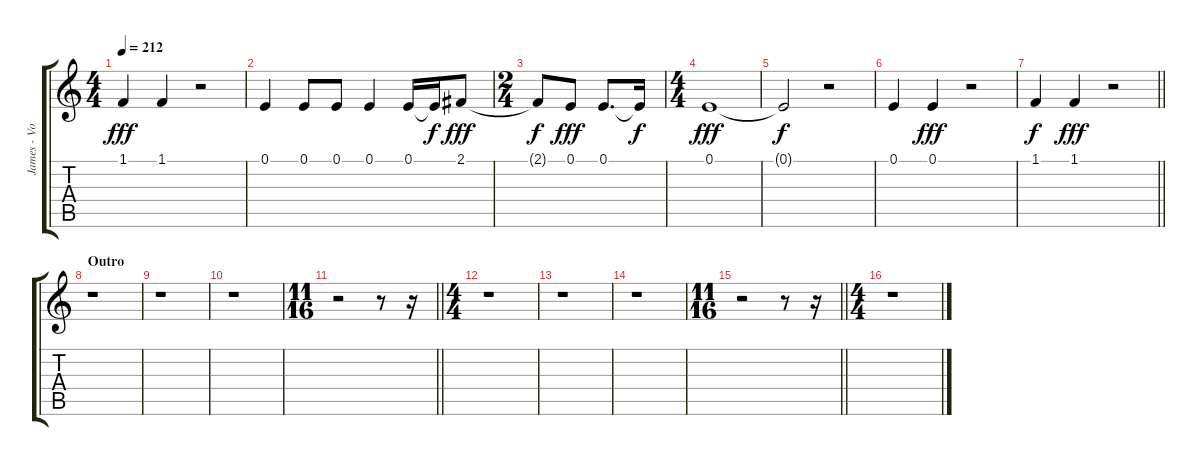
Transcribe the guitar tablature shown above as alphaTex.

\track ("James - Vocals" "James - Vo") {instrument lead6voice}
\staff {score tabs}
\tuning (E4 B3 G3 D3 A2 E2) {hide}
\ts (4 4)
\tempo 212
\clef g2
\ks c
1.1.4{dy fff} 1.1.4 r.2 |
0.1.4 0.1.8 0.1.8 0.1.4 0.1.16 0.1{t}.16{dy f} 2.1.8{dy fff} |
\ts (2 4)
2.1{t}.8{dy f} 0.1.8{dy fff} 0.1.8{d} 0.1{t}.16{dy f} |
\ts (4 4)
0.1.1{dy fff} |
0.1{t}.2{dy f} r.2 |
0.1.4 0.1.4{dy fff} r.2 |
\barLineRight lightlight
1.1.4{dy f} 1.1.4{dy fff} r.2 |
\section ("" "Outro")
r.1 |
r.1 |
r.1 |
\ts (11 16)
\barLineRight lightlight
r.2 r.8 r.16 |
\ts (4 4)
r.1 |
r.1 |
r.1 |
\ts (11 16)
\barLineRight lightlight
r.2 r.8 r.16 |
\ts (4 4)
r.1
